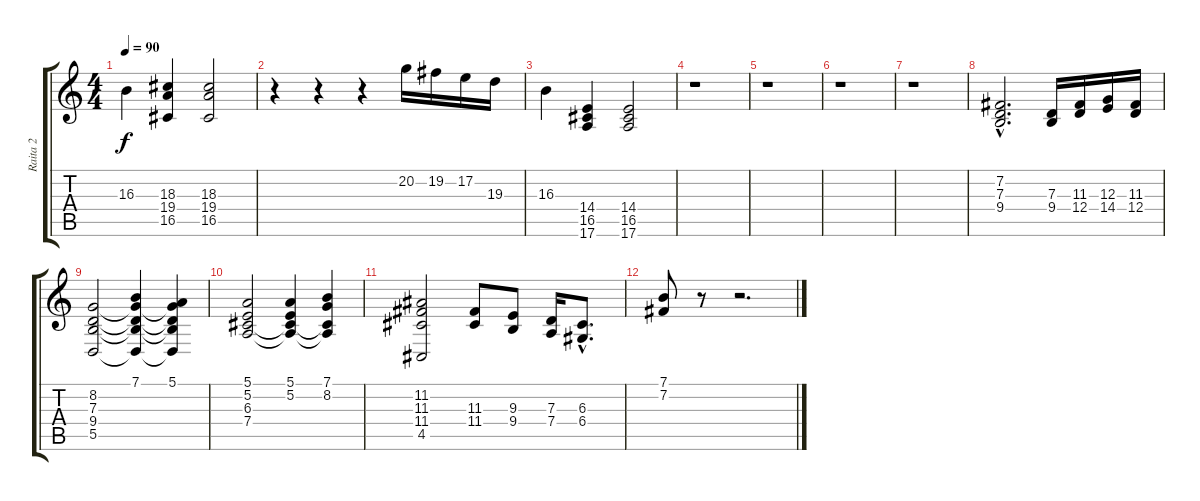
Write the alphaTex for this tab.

\track ("Raita 2" "Raita 2") {instrument violin}
\staff {score tabs}
\tuning (E4 B3 G3 D3 A2 E2) {hide}
\ts (4 4)
\tempo 90
\clef g2
\ks c
16.3.4{dy f} (18.3 19.4 16.5).4 (18.3 19.4 16.5).2 |
r.4 r.4 r.4 20.2.16 19.2.16 17.2.16 19.3.16 |
16.3.4 (14.4 16.5 17.6).4 (14.4 16.5 17.6).2 |
r.1{volume 13 instrument violin} |
r.1 |
r.1 |
r.1 |
(7.2{hac} 7.3{hac} 9.4{hac}).2{d} (7.3 9.4).16 (11.3 12.4).16 (12.3 14.4).16 (11.3 12.4).16 |
(8.2 7.3 9.4 5.5).2 (7.1 8.2{t} 7.3{t} 9.4{t} 5.5{t}).4 (5.1 8.2{t} 7.3{t} 9.4{t} 5.5{t}).4 |
(5.1 5.2 6.3 7.4).2 (5.1 5.2 6.3{t} 7.4{t}).4 (7.1 8.2 6.3{t} 7.4{t}).4 |
(11.2 11.3 11.4 4.5).2 (11.3 11.4).8 (9.3 9.4).8 (7.3 7.4).16 (6.3{hac} 6.4{hac}).8{d} |
(7.1 7.2).8{instrument orchestrahit} r.8 r.2{d}
